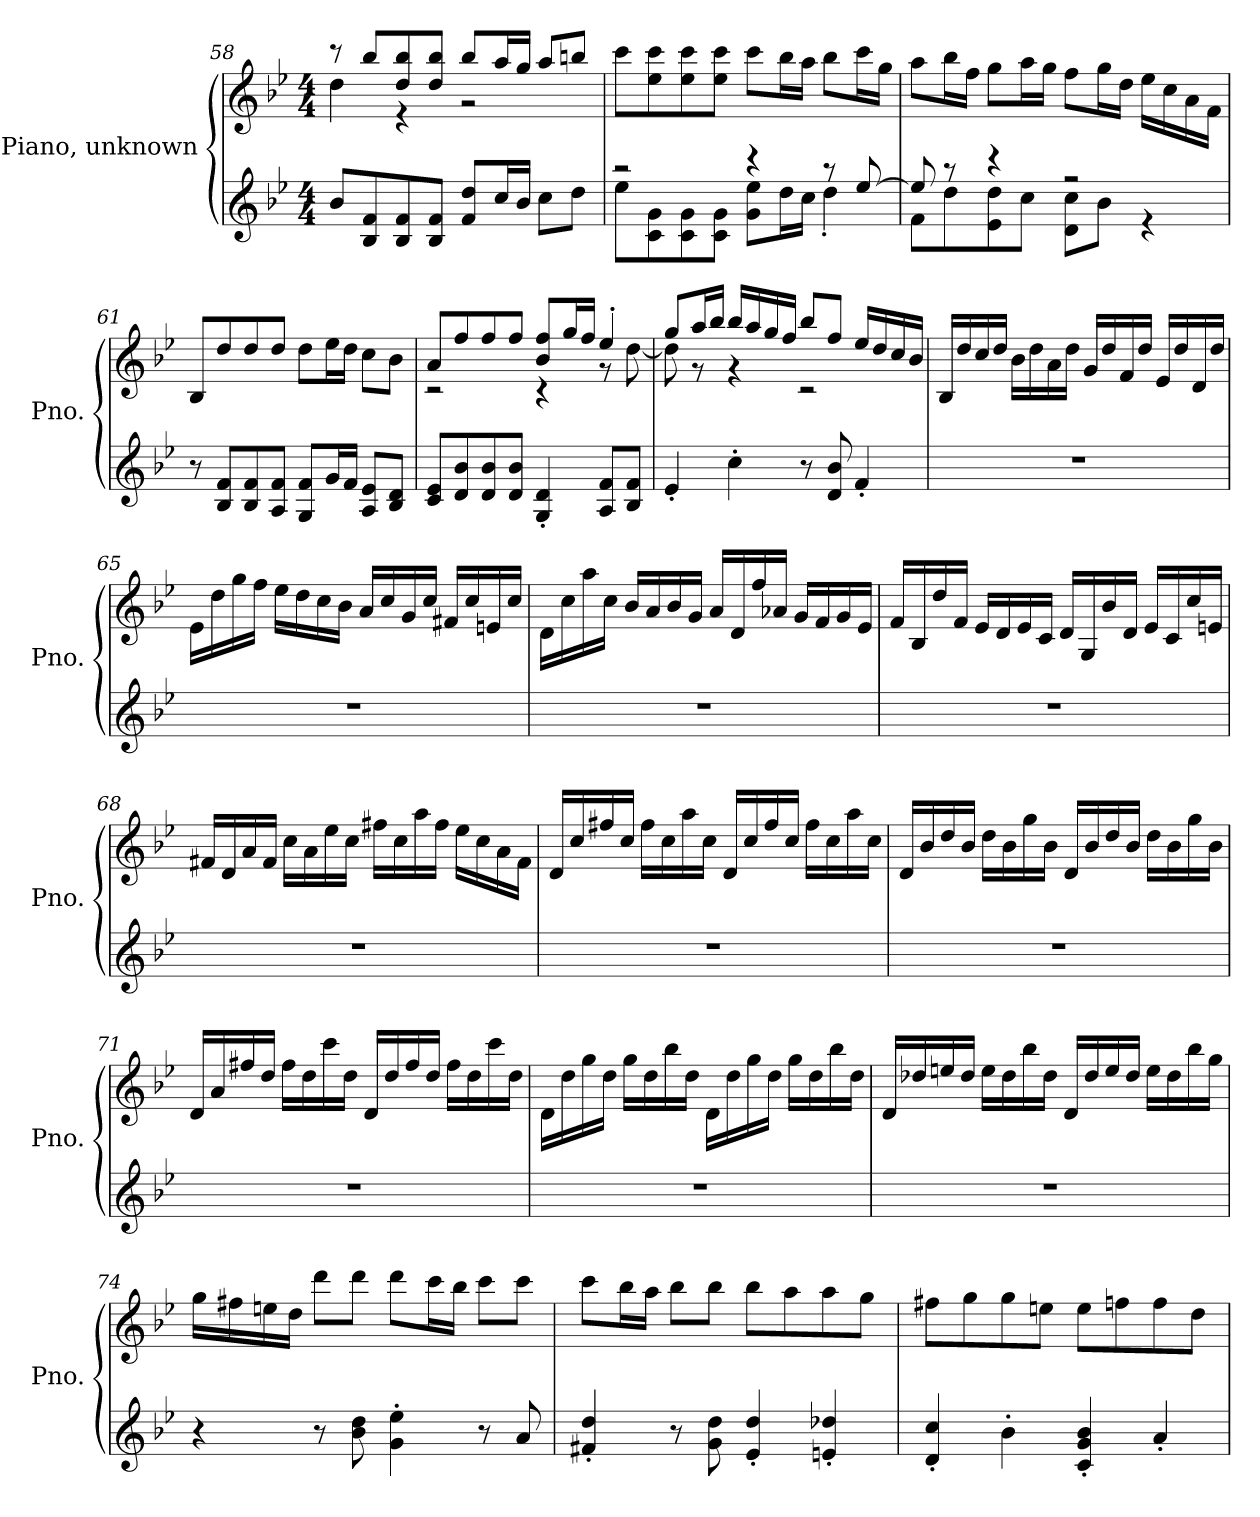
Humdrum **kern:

**kern	**kern
*part1	*part1
*staff2	*staff1
*I"Piano, unknown	*
*I'Pno.	*
*clefG2	*clefG2
*k[b-e-]	*k[b-e-]
*M4/4	*M4/4
=58	=58
*	*^
8b-/L	8r	4dd\
8B-/ 8f/	8bb-/L	.
8B-/ 8f/	8dd/ 8bb-/	4r
8B-/ 8f/J	8dd/ 8bb-/J	.
8f/ 8dd/L	8bb-/L	2r
16cc/L	16aa/L	.
16b-/JJ	16gg/JJ	.
8cc\L	8aa/L	.
8dd\J	8bbn/J	.
*	*v	*v
!!LO:LB:g=z
=59	=59
*^	*
2r	8ee-\L	8ccc\L
.	8c\ 8g\	8ee-\ 8ccc\
.	8c\ 8g\	8ee-\ 8ccc\
.	8c\ 8g\J	8ee-\ 8ccc\J
4r	8g\ 8ee-\L	8ccc\L
.	16dd\L	16bb-\L
.	16cc\JJ	16aa\JJ
8r	4dd'\	8bb-\L
[8ee-/	.	16ccc\L
.	.	16gg\JJ
=60	=60	=60
8ee-/]	8f\L	8aa\L
8r	8dd\	16bb-\L
.	.	16ff\JJ
4r	8e-\ 8dd\	8gg\L
.	8cc\J	16aa\L
.	.	16gg\JJ
2r	8d\ 8cc\L	8ff\L
.	8b-\J	16gg\L
.	.	16dd\JJ
.	4r	16ee-\LL
.	.	16cc\
.	.	16a\
.	.	16f\JJ
*v	*v	*
=61	=61
8r	8B-/L
8B-/ 8f/L	8dd/
8B-/ 8f/	8dd/
8A/ 8f/J	8dd/J
8G/ 8f/L	8dd\L
16g/L	16ee-\L
16f/JJ	16dd\JJ
8A/ 8e-/L	8cc\L
8B-/ 8d/J	8b-\J
!!LO:LB:g=z
=62	=62
*	*^
8c/ 8e-/L	8a/L	2r
8d/ 8b-/	8ff/	.
8d/ 8b-/	8ff/	.
8d/ 8b-/J	8ff/J	.
4G/' 4d/'	8b-/ 8ff/L	4r
.	16gg/L	.
.	16ff/JJ	.
8A/ 8f/L	4ee-'/	8r
8B-/ 8f/J	.	[8dd\
=63	=63	=63
4e-'/	8gg/L	8dd\]
.	16aa/L	8r
.	16bb-/JJ	.
4cc'\	16bb-/LL	4r
.	16aa/	.
.	16gg/	.
.	16ff/JJ	.
8r	8bb-/L	2r
8d/ 8b-/	8ff/J	.
4f'/	16ee-/LL	.
.	16dd/	.
.	16cc/	.
.	16b-/JJ	.
*	*v	*v
=64	=64
1r	16B-/LL
.	16dd/
.	16cc/
.	16dd/JJ
.	16b-\LL
.	16dd\
.	16a\
.	16dd\JJ
.	16g/LL
.	16dd/
.	16f/
.	16dd/JJ
.	16e-/LL
.	16dd/
.	16d/
.	16dd/JJ
!!LO:LB:g=z
=65	=65
1r	16e-\LL
.	16dd\
.	16gg\
.	16ff\JJ
.	16ee-\LL
.	16dd\
.	16cc\
.	16b-\JJ
.	16a/LL
.	16cc/
.	16g/
.	16cc/JJ
.	16f#X/LL
.	16cc/
.	16en/
.	16cc/JJ
=66	=66
1r	16d\LL
.	16cc\
.	16aa\
.	16cc\JJ
.	16b-/LL
.	16a/
.	16b-/
.	16g/JJ
.	16a/LL
.	16d/
.	16ff/
.	16a-X/JJ
.	16g/LL
.	16f/
.	16g/
.	16e-/JJ
!!LO:PB:g=z
=67	=67
1r	16f/LL
.	16B-/
.	16dd/
.	16f/JJ
.	16e-/LL
.	16d/
.	16e-/
.	16c/JJ
.	16d/LL
.	16G/
.	16b-/
.	16d/JJ
.	16e-/LL
.	16c/
.	16cc/
.	16en/JJ
=68	=68
1r	16f#X/LL
.	16d/
.	16a/
.	16f#/JJ
.	16cc\LL
.	16a\
.	16ee-\
.	16cc\JJ
.	16ff#X\LL
.	16cc\
.	16aa\
.	16ff#\JJ
.	16ee-\LL
.	16cc\
.	16a\
.	16f#\JJ
!!LO:LB:g=z
=69	=69
1r	16d/LL
.	16cc/
.	16ff#X/
.	16cc/JJ
.	16ff#\LL
.	16cc\
.	16aa\
.	16cc\JJ
.	16d/LL
.	16cc/
.	16ff#/
.	16cc/JJ
.	16ff#\LL
.	16cc\
.	16aa\
.	16cc\JJ
=70	=70
1r	16d/LL
.	16b-/
.	16dd/
.	16b-/JJ
.	16dd\LL
.	16b-\
.	16gg\
.	16b-\JJ
.	16d/LL
.	16b-/
.	16dd/
.	16b-/JJ
.	16dd\LL
.	16b-\
.	16gg\
.	16b-\JJ
!!LO:LB:g=z
=71	=71
1r	16d/LL
.	16a/
.	16ff#X/
.	16dd/JJ
.	16ff#\LL
.	16dd\
.	16ccc\
.	16dd\JJ
.	16d/LL
.	16dd/
.	16ff#/
.	16dd/JJ
.	16ff#\LL
.	16dd\
.	16ccc\
.	16dd\JJ
=72	=72
1r	16d\LL
.	16dd\
.	16gg\
.	16dd\JJ
.	16gg\LL
.	16dd\
.	16bb-\
.	16dd\JJ
.	16d\LL
.	16dd\
.	16gg\
.	16dd\JJ
.	16gg\LL
.	16dd\
.	16bb-\
.	16dd\JJ
!!LO:LB:g=z
=73	=73
1r	16d/LL
.	16dd-X/
.	16een/
.	16dd-/JJ
.	16ee\LL
.	16dd-\
.	16bb-\
.	16dd-\JJ
.	16d/LL
.	16dd-/
.	16ee/
.	16dd-/JJ
.	16ee\LL
.	16dd-\
.	16bb-\
.	16gg\JJ
=74	=74
4r	16gg\LL
.	16ff#X\
.	16een\
.	16dd\JJ
8r	8ddd\L
8b-\ 8dd\	8ddd\J
4g\' 4ee-\'	8ddd\L
.	16ccc\L
.	16bb-\JJ
8r	8ccc\L
8a/	8ccc\J
=75	=75
4f#X/' 4dd/'	8ccc\L
.	16bb-\L
.	16aa\JJ
8r	8bb-\L
8g\ 8dd\	8bb-\J
4e-/' 4dd/'	8bb-\L
.	8aa\
4en/' 4dd-X/'	8aa\
.	8gg\J
!!LO:LB:g=z
=76	=76
4d/' 4cc/'	8ff#X\L
.	8gg\
4b-'\	8gg\
.	8een\J
4c/' 4g/' 4b-/'	8ee\L
.	8ffn\
4a'/	8ff\
.	8dd\J
=	=
*-	*-
